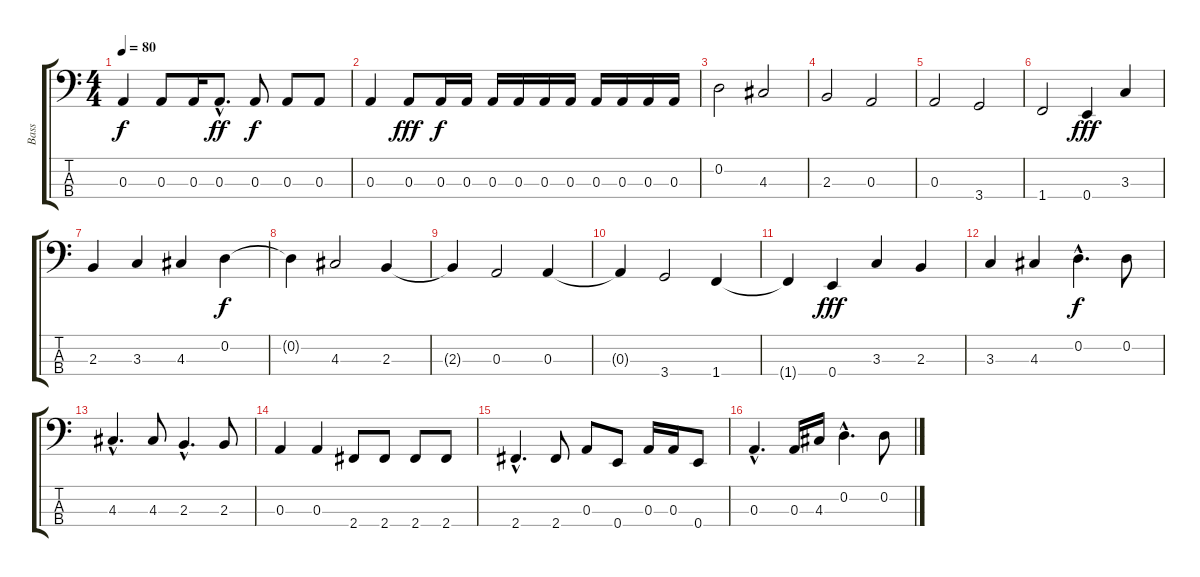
\track ("Bass" "Bass") {instrument electricbassfinger}
\staff {score tabs}
\tuning (G2 D2 A1 E1) {hide}
\ts (4 4)
\tempo 80
\clef f4
\ks c
0.3.4{dy f} 0.3.8 0.3.16 0.3{hac}.8{d dy ff} 0.3.8{dy f} 0.3.8 0.3.8 |
0.3.4 0.3.8{dy fff} 0.3.16{dy f} 0.3.16 0.3.16 0.3.16 0.3.16 0.3.16 0.3.16 0.3.16 0.3.16 0.3.16 |
0.2.2 4.3.2 |
2.3.2 0.3.2 |
0.3.2 3.4.2 |
1.4.2 0.4.4{dy fff} 3.3.4 |
2.3.4 3.3.4 4.3.4 0.2.4{dy f} |
0.2{t}.4 4.3.2 2.3.4 |
2.3{t}.4 0.3.2 0.3.4 |
0.3{t}.4 3.4.2 1.4.4 |
1.4{t}.4 0.4.4{dy fff} 3.3.4 2.3.4 |
3.3.4 4.3.4 0.2{hac}.4{d dy f} 0.2.8 |
4.3{hac}.4{d} 4.3.8 2.3{hac}.4{d} 2.3.8 |
0.3.4 0.3.4 2.4.8 2.4.8 2.4.8 2.4.8 |
2.4{hac}.4{d} 2.4.8 0.3.8 0.4.8 0.3.16 0.3.16 0.4.8 |
0.3{hac}.4{d} 0.3.16 4.3.16 0.2{hac}.4{d} 0.2.8
